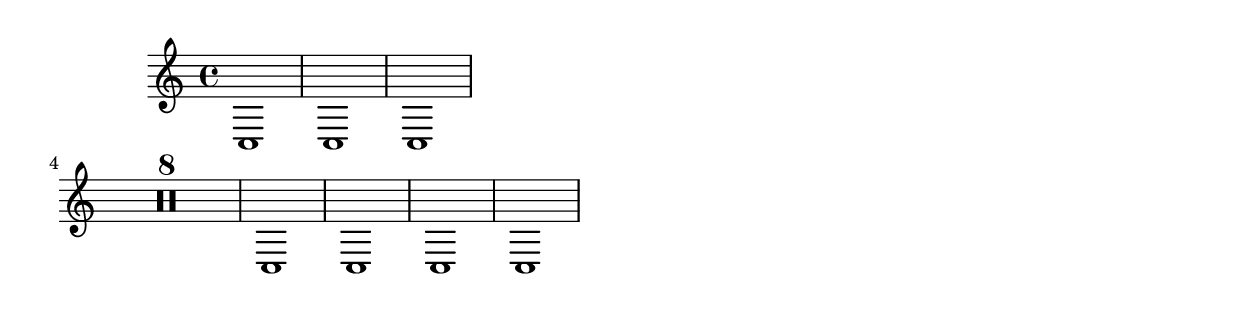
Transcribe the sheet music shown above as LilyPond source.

\version "1.7.18"
\header{ texidoc = "
DELETE. "} 

\score {
	\notes {
		c1 c1 \property Score.skipBars = ##t c1 \break R1*8 c1 c1 c1 c1
		}
	\paper { raggedright = ##t }
}
%% new-chords-done %%
